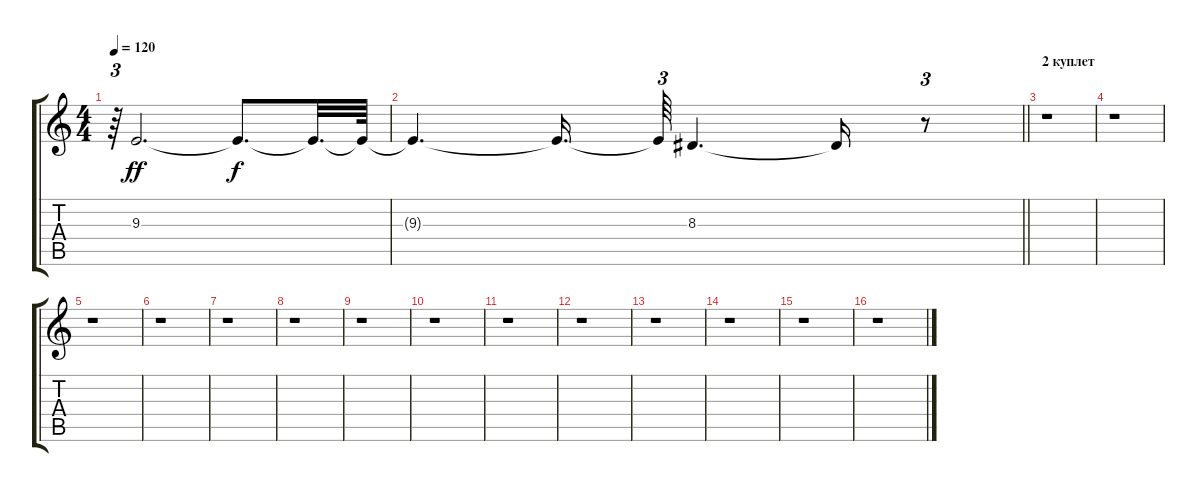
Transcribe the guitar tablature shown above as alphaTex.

\track "" {instrument viola}
\staff {score tabs}
\tuning (E4 B3 G3 D3 A2 E2) {hide}
\ts (4 4)
\tempo 120
\clef g2
\ks c
r.64{tu (3 2) dy ff} 9.3.2{d} 9.3{t}.8{d dy f} 9.3{t}.32{d} 9.3{t}.64 |
\barLineRight lightlight
9.3{t}.4{d} 9.3{t}.16{d} 9.3{t}.64{tu (3 2)} 8.3.4{d} 8.3{t}.16 r.8{tu (3 2)} |
\section ("" "2 куплет")
r.1 |
r.1 |
r.1 |
r.1 |
r.1 |
r.1 |
r.1 |
r.1 |
r.1 |
r.1 |
r.1 |
r.1 |
r.1 |
r.1
